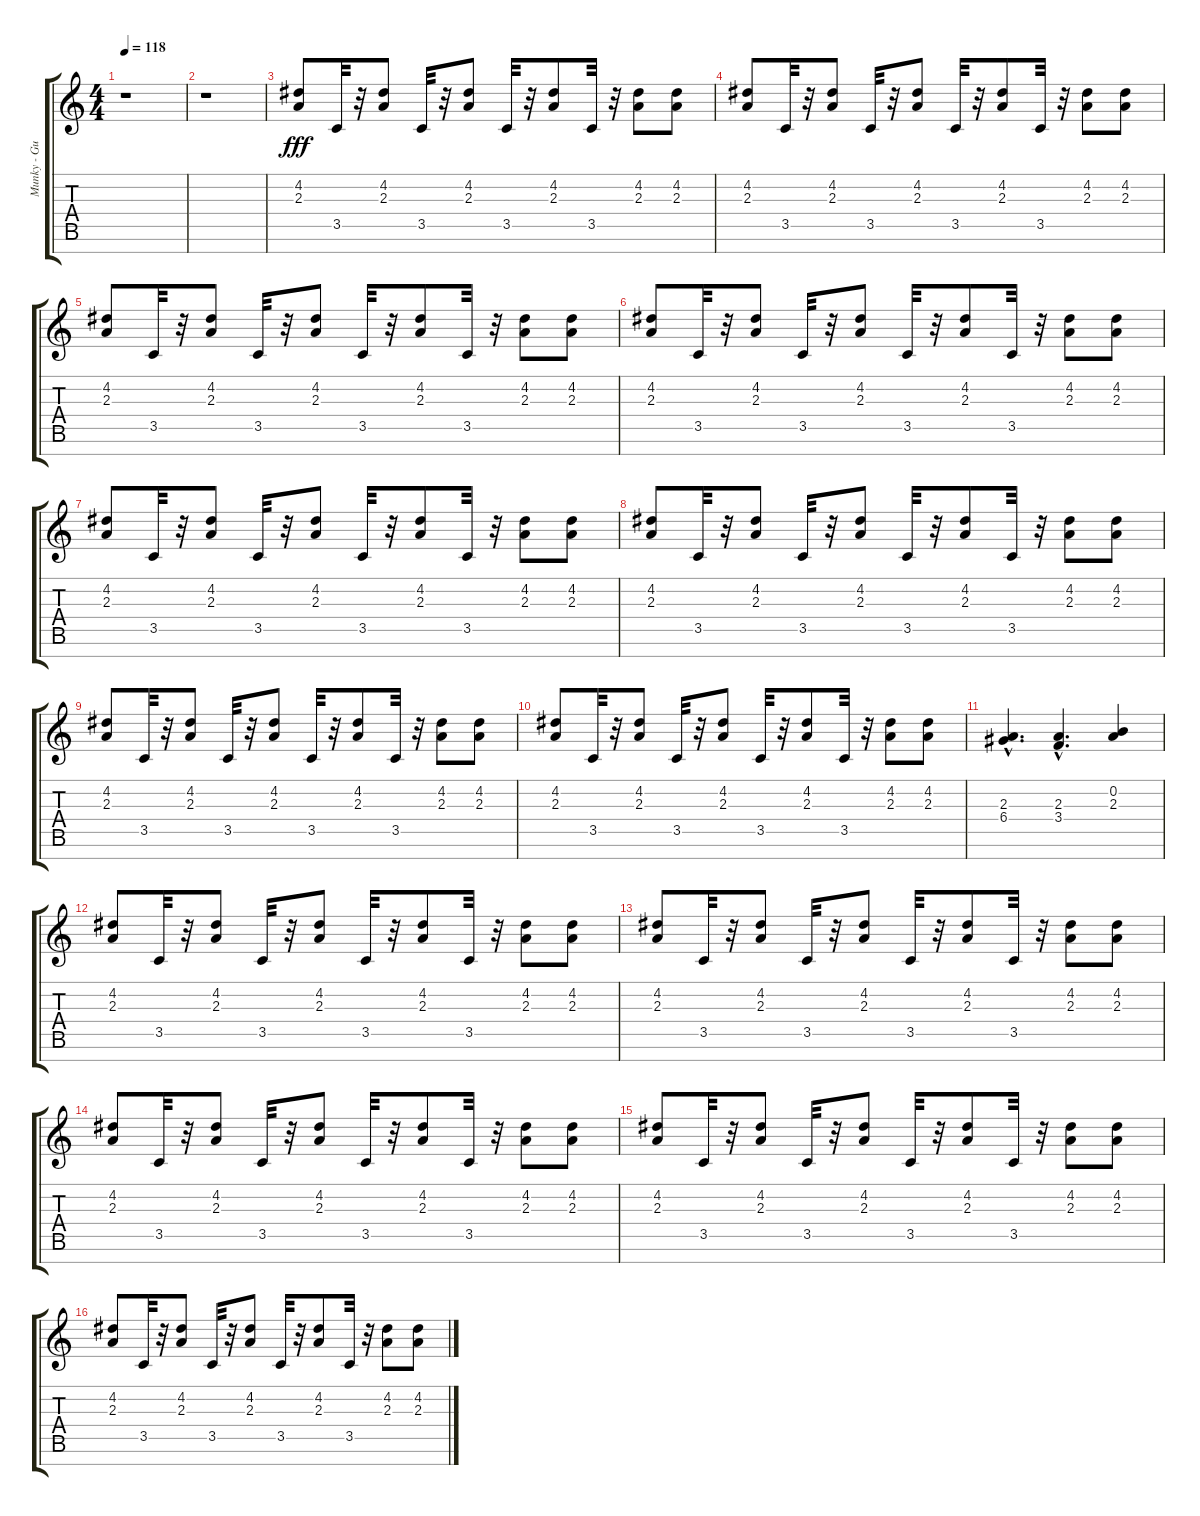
\track ("Munky - Guitar" "Munky - Gu") {instrument distortionguitar}
\staff {score tabs}
\tuning (E4 B3 G3 D3 A2 E2 B1) {hide}
\ts (4 4)
\tempo 118
\clef g2
\ks c
r.1{dy fff instrument distortionguitar} |
r.1 |
(4.2 2.3).8 3.5.32 r.32 (4.2 2.3).8 3.5.32 r.32 (4.2 2.3).8 3.5.32 r.32 (4.2 2.3).8 3.5.32 r.32 (4.2 2.3).8 (4.2 2.3).8 |
(4.2 2.3).8 3.5.32 r.32 (4.2 2.3).8 3.5.32 r.32 (4.2 2.3).8 3.5.32 r.32 (4.2 2.3).8 3.5.32 r.32 (4.2 2.3).8 (4.2 2.3).8 |
(4.2 2.3).8 3.5.32 r.32 (4.2 2.3).8 3.5.32 r.32 (4.2 2.3).8 3.5.32 r.32 (4.2 2.3).8 3.5.32 r.32 (4.2 2.3).8 (4.2 2.3).8 |
(4.2 2.3).8 3.5.32 r.32 (4.2 2.3).8 3.5.32 r.32 (4.2 2.3).8 3.5.32 r.32 (4.2 2.3).8 3.5.32 r.32 (4.2 2.3).8 (4.2 2.3).8 |
(4.2 2.3).8 3.5.32 r.32 (4.2 2.3).8 3.5.32 r.32 (4.2 2.3).8 3.5.32 r.32 (4.2 2.3).8 3.5.32 r.32 (4.2 2.3).8 (4.2 2.3).8 |
(4.2 2.3).8 3.5.32 r.32 (4.2 2.3).8 3.5.32 r.32 (4.2 2.3).8 3.5.32 r.32 (4.2 2.3).8 3.5.32 r.32 (4.2 2.3).8 (4.2 2.3).8 |
(4.2 2.3).8 3.5.32 r.32 (4.2 2.3).8 3.5.32 r.32 (4.2 2.3).8 3.5.32 r.32 (4.2 2.3).8 3.5.32 r.32 (4.2 2.3).8 (4.2 2.3).8 |
(4.2 2.3).8 3.5.32 r.32 (4.2 2.3).8 3.5.32 r.32 (4.2 2.3).8 3.5.32 r.32 (4.2 2.3).8 3.5.32 r.32 (4.2 2.3).8 (4.2 2.3).8 |
(2.3{hac} 6.4{hac}).4{d} (2.3{hac} 3.4{hac}).4{d} (0.2 2.3).4 |
(4.2 2.3).8 3.5.32 r.32 (4.2 2.3).8 3.5.32 r.32 (4.2 2.3).8 3.5.32 r.32 (4.2 2.3).8 3.5.32 r.32 (4.2 2.3).8 (4.2 2.3).8 |
(4.2 2.3).8 3.5.32 r.32 (4.2 2.3).8 3.5.32 r.32 (4.2 2.3).8 3.5.32 r.32 (4.2 2.3).8 3.5.32 r.32 (4.2 2.3).8 (4.2 2.3).8 |
(4.2 2.3).8 3.5.32 r.32 (4.2 2.3).8 3.5.32 r.32 (4.2 2.3).8 3.5.32 r.32 (4.2 2.3).8 3.5.32 r.32 (4.2 2.3).8 (4.2 2.3).8 |
(4.2 2.3).8 3.5.32 r.32 (4.2 2.3).8 3.5.32 r.32 (4.2 2.3).8 3.5.32 r.32 (4.2 2.3).8 3.5.32 r.32 (4.2 2.3).8 (4.2 2.3).8 |
(4.2 2.3).8 3.5.32 r.32 (4.2 2.3).8 3.5.32 r.32 (4.2 2.3).8 3.5.32 r.32 (4.2 2.3).8 3.5.32 r.32 (4.2 2.3).8 (4.2 2.3).8
